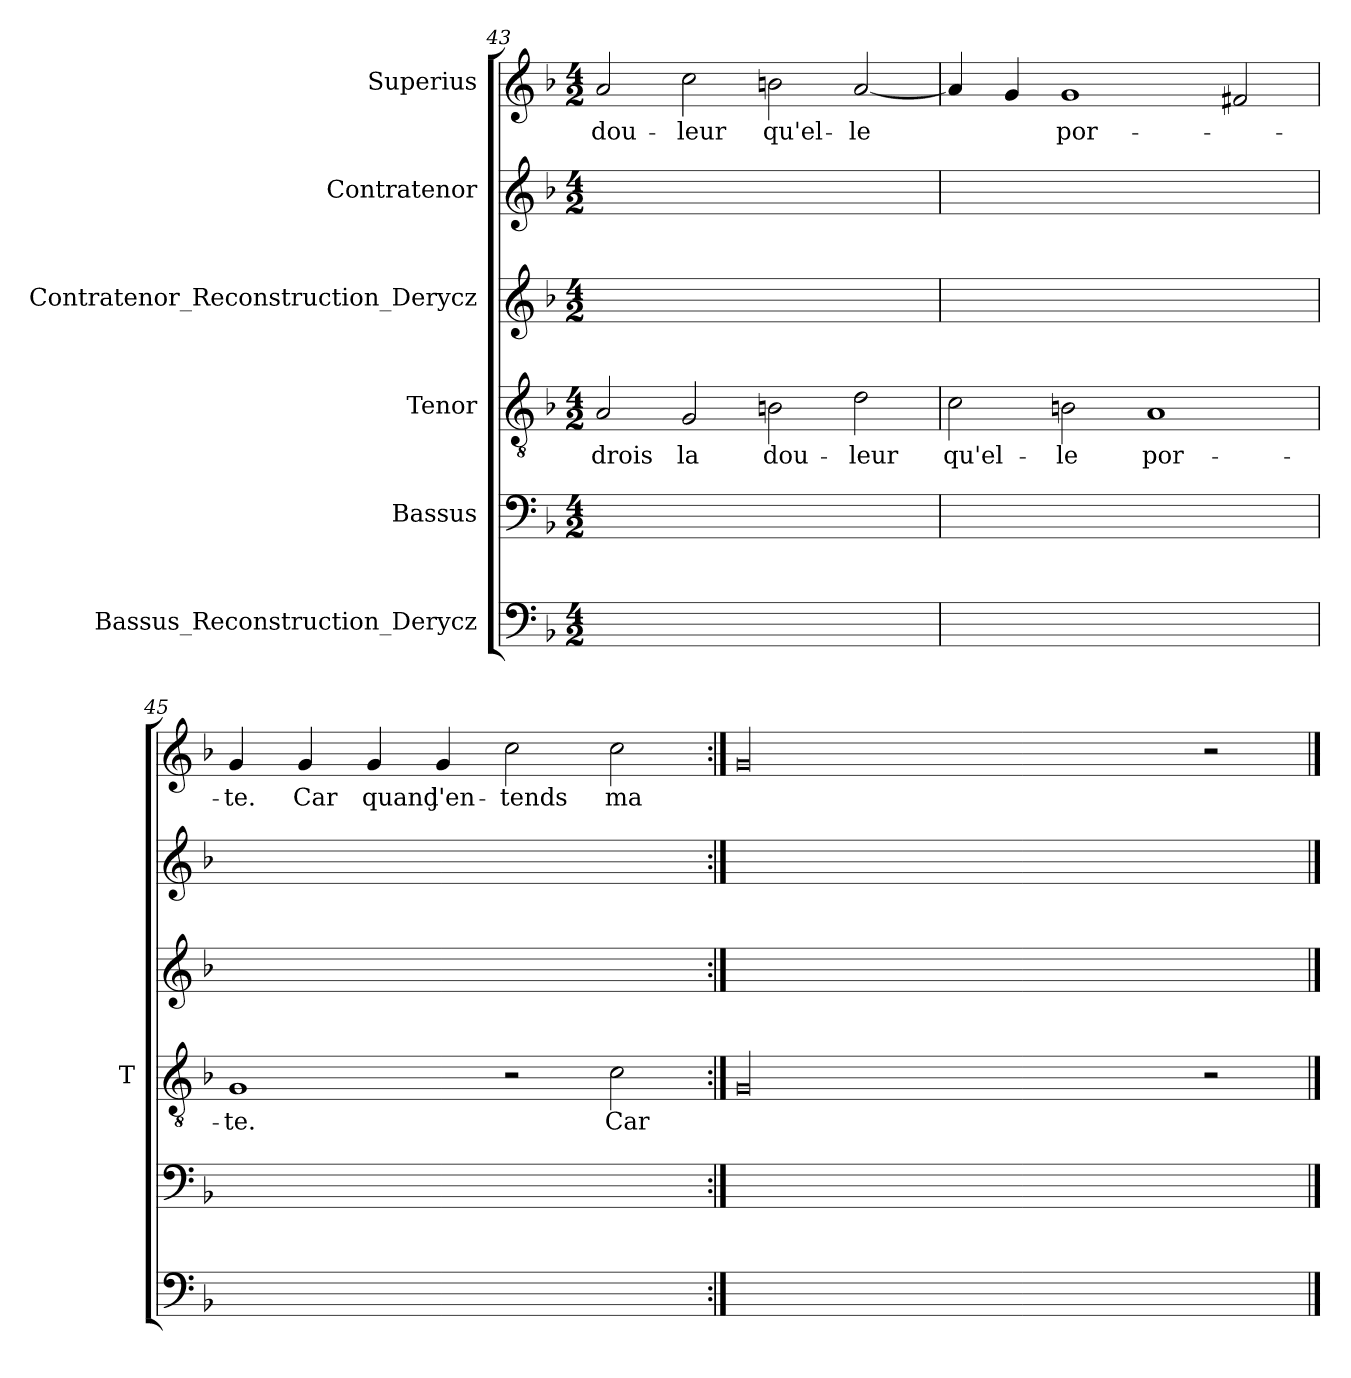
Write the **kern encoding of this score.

**kern	**kern	**kern	**text	**kern	**kern	**kern	**text
*part6	*part5	*part4	*part4	*part3	*part2	*part1	*part1
*staff6	*staff5	*staff4	*staff4	*staff3	*staff2	*staff1	*staff1
*I"Bassus_Reconstruction_Derycz	*I"Bassus	*I"Tenor	*	*I"Contratenor_Reconstruction_Derycz	*I"Contratenor	*I"Superius	*
*	*	*I'T	*	*	*	*	*
*clefF4	*clefF4	*clefGv2	*	*clefG2	*clefG2	*clefG2	*
*k[b-]	*k[b-]	*k[b-]	*	*k[b-]	*k[b-]	*k[b-]	*
*M4/2	*M4/2	*M4/2	*	*M4/2	*M4/2	*M4/2	*
=43	=43	=43	=43	=43	=43	=43	=43
0ryy	0ryy	2A	-drois	0ryy	0ryy	2a	dou-
.	.	2G	-la	.	.	2cc	-leur
.	.	2B	dou-	.	.	2b	qu'el-
.	.	2d	-leur	.	.	[2a	-le
=44	=44	=44	=44	=44	=44	=44	=44
0ryy	0ryy	2c	qu'el-	0ryy	0ryy	4a]	.
.	.	.	.	.	.	4g	.
.	.	2B	-le	.	.	1g	por-
.	.	1A	por-	.	.	.	.
.	.	.	.	.	.	2f#X	.
=45	=45	=45	=45	=45	=45	=45	=45
0ryy	0ryy	1G	-te.	0ryy	0ryy	4g	-te.
.	.	.	.	.	.	4g	-Car
.	.	.	.	.	.	4g	-quand
.	.	.	.	.	.	4g	j'en-
.	.	2r	.	.	.	2cc	-tends
.	.	2c	-Car	.	.	2cc	-ma
=46:|!	=46:|!	=46:|!	=46:|!	=46:|!	=46:|!	=46:|!	=46:|!
1ryy	1ryy	00G	.	1ryy	1ryy	00g	.
2%7ryy	2%7ryy	.	.	2%7ryy	2%7ryy	.	.
.	.	2r	.	.	.	2r	.
==	==	==	==	==	==	==	==
*-	*-	*-	*-	*-	*-	*-	*-
